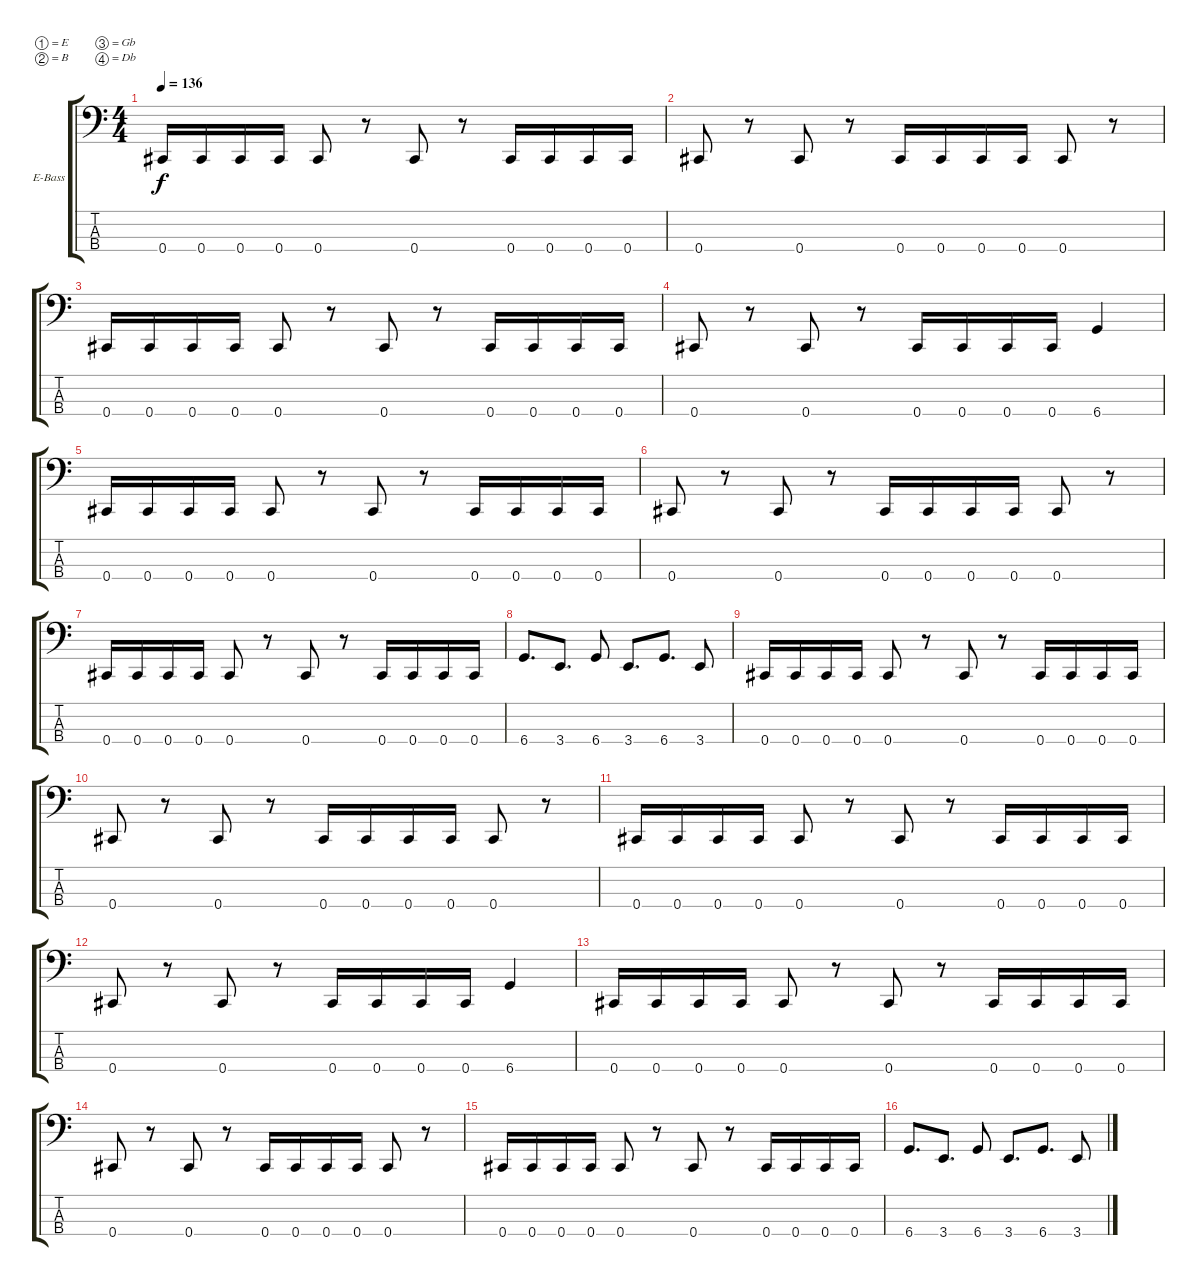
\bracketExtendMode groupsimilarinstruments
\firstSystemTrackNameOrientation horizontal
\otherSystemsTrackNameOrientation horizontal
\track ("Electric Bass" "E-Bass") {instrument electricbassfinger}
\staff {score tabs}
\tuning (E2 B1 Gb1 Db1)
\ts (4 4)
\tempo 136
\clef f4
\scale
0.333333
\ks c
0.4.16{dy f} 0.4.16 0.4.16 0.4.16 0.4.8 r.8 0.4.8 r.8 0.4.16 0.4.16 0.4.16 0.4.16 |
\scale
0.333333 0.4.8 r.8 0.4.8 r.8 0.4.16 0.4.16 0.4.16 0.4.16 0.4.8 r.8 |
\scale
0.333333 0.4.16 0.4.16 0.4.16 0.4.16 0.4.8 r.8 0.4.8 r.8 0.4.16 0.4.16 0.4.16 0.4.16 |
\scale
0.333333 0.4.8 r.8 0.4.8 r.8 0.4.16 0.4.16 0.4.16 0.4.16 6.4.4 |
\scale
0.333333 0.4.16 0.4.16 0.4.16 0.4.16 0.4.8 r.8 0.4.8 r.8 0.4.16 0.4.16 0.4.16 0.4.16 |
\scale
0.333333 0.4.8 r.8 0.4.8 r.8 0.4.16 0.4.16 0.4.16 0.4.16 0.4.8 r.8 |
\scale
0.333333 0.4.16 0.4.16 0.4.16 0.4.16 0.4.8 r.8 0.4.8 r.8 0.4.16 0.4.16 0.4.16 0.4.16 |
\scale
0.333333 6.4.8{d} 3.4.8{d} 6.4.8 3.4.8{d} 6.4.8{d} 3.4.8 |
\scale
0.333333 0.4.16 0.4.16 0.4.16 0.4.16 0.4.8 r.8 0.4.8 r.8 0.4.16 0.4.16 0.4.16 0.4.16 |
\scale
0.333333 0.4.8 r.8 0.4.8 r.8 0.4.16 0.4.16 0.4.16 0.4.16 0.4.8 r.8 |
\scale
0.333333 0.4.16 0.4.16 0.4.16 0.4.16 0.4.8 r.8 0.4.8 r.8 0.4.16 0.4.16 0.4.16 0.4.16 |
\scale
0.333333 0.4.8 r.8 0.4.8 r.8 0.4.16 0.4.16 0.4.16 0.4.16 6.4.4 |
\scale
0.333333 0.4.16 0.4.16 0.4.16 0.4.16 0.4.8 r.8 0.4.8 r.8 0.4.16 0.4.16 0.4.16 0.4.16 |
\scale
0.333333 0.4.8 r.8 0.4.8 r.8 0.4.16 0.4.16 0.4.16 0.4.16 0.4.8 r.8 |
\scale
0.333333 0.4.16 0.4.16 0.4.16 0.4.16 0.4.8 r.8 0.4.8 r.8 0.4.16 0.4.16 0.4.16 0.4.16 |
\scale
0.333333 6.4.8{d} 3.4.8{d} 6.4.8 3.4.8{d} 6.4.8{d} 3.4.8
